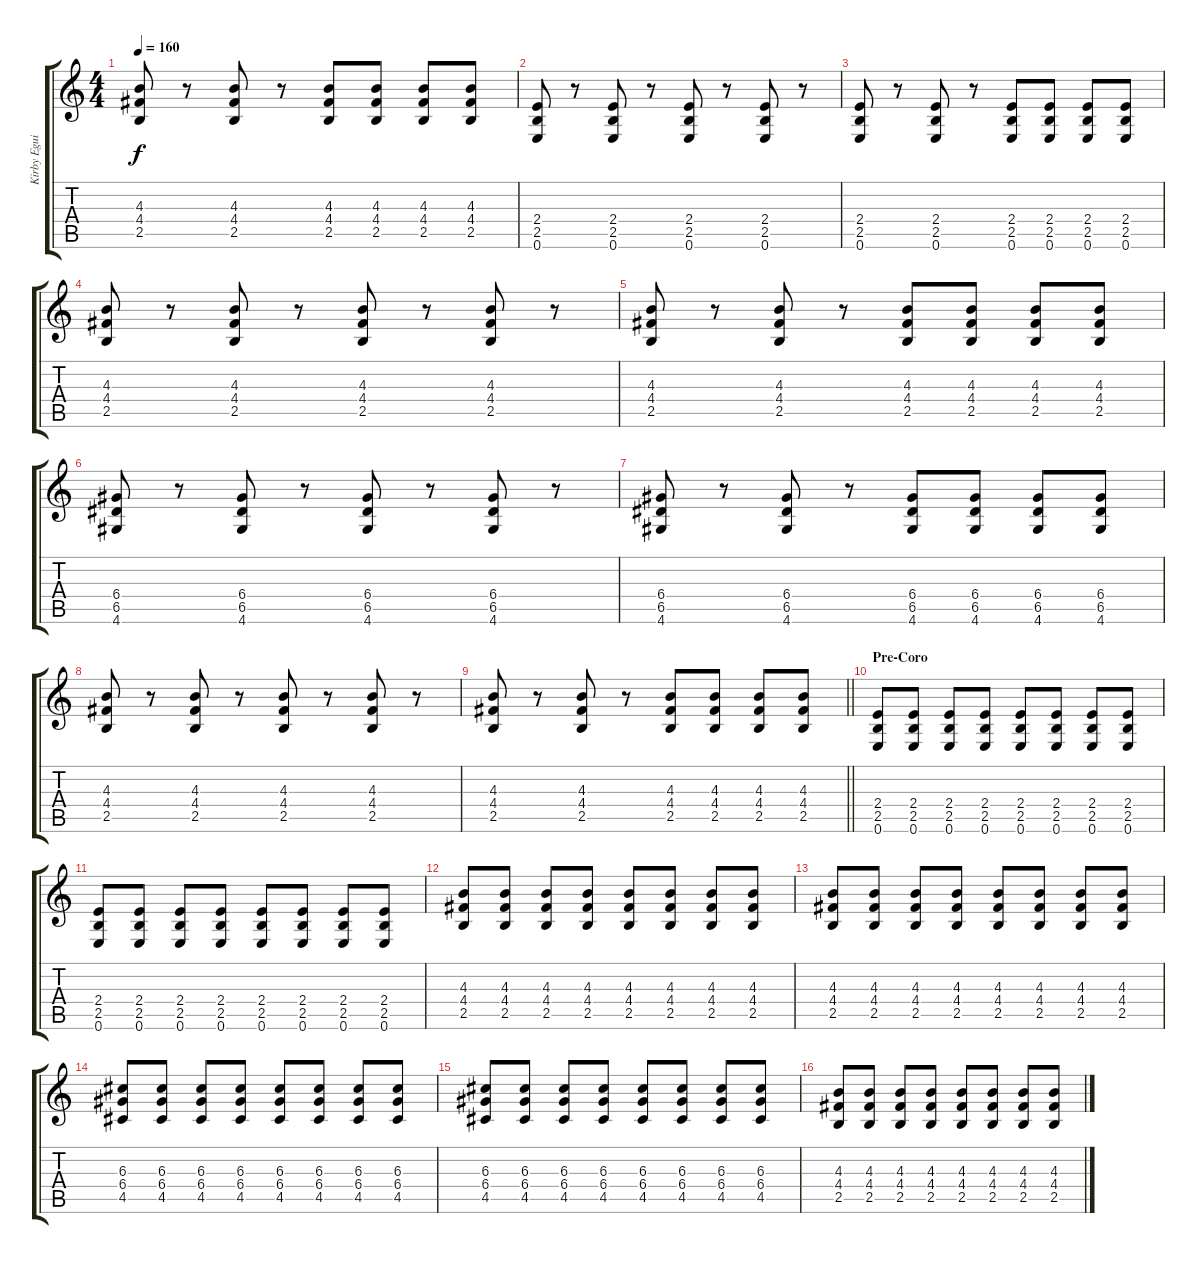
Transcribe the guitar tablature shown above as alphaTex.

\track ("Kirby Eguiarte" "Kirby Egui") {instrument distortionguitar}
\staff {score tabs}
\tuning (E4 B3 G3 D3 A2 E2) {hide}
\ts (4 4)
\tempo 160
\clef g2
\ks c
(4.3 4.4 2.5).8{dy f} r.8 (4.3 4.4 2.5).8 r.8 (4.3 4.4 2.5).8 (4.3 4.4 2.5).8 (4.3 4.4 2.5).8 (4.3 4.4 2.5).8 |
(2.4 2.5 0.6).8{volume 13} r.8 (2.4 2.5 0.6).8 r.8 (2.4 2.5 0.6).8 r.8 (2.4 2.5 0.6).8 r.8 |
(2.4 2.5 0.6).8 r.8 (2.4 2.5 0.6).8 r.8 (2.4 2.5 0.6).8 (2.4 2.5 0.6).8 (2.4 2.5 0.6).8 (2.4 2.5 0.6).8 |
(4.3 4.4 2.5).8 r.8 (4.3 4.4 2.5).8 r.8 (4.3 4.4 2.5).8 r.8 (4.3 4.4 2.5).8 r.8 |
(4.3 4.4 2.5).8 r.8 (4.3 4.4 2.5).8 r.8 (4.3 4.4 2.5).8 (4.3 4.4 2.5).8 (4.3 4.4 2.5).8 (4.3 4.4 2.5).8 |
(6.4 6.5 4.6).8 r.8 (6.4 6.5 4.6).8 r.8 (6.4 6.5 4.6).8 r.8 (6.4 6.5 4.6).8 r.8 |
(6.4 6.5 4.6).8 r.8 (6.4 6.5 4.6).8 r.8 (6.4 6.5 4.6).8 (6.4 6.5 4.6).8 (6.4 6.5 4.6).8 (6.4 6.5 4.6).8 |
(4.3 4.4 2.5).8 r.8 (4.3 4.4 2.5).8 r.8 (4.3 4.4 2.5).8 r.8 (4.3 4.4 2.5).8 r.8 |
\barLineRight lightlight
(4.3 4.4 2.5).8 r.8 (4.3 4.4 2.5).8 r.8 (4.3 4.4 2.5).8 (4.3 4.4 2.5).8 (4.3 4.4 2.5).8 (4.3 4.4 2.5).8 |
\section ("" "Pre-Coro")
(2.4 2.5 0.6).8 (2.4 2.5 0.6).8 (2.4 2.5 0.6).8 (2.4 2.5 0.6).8 (2.4 2.5 0.6).8 (2.4 2.5 0.6).8 (2.4 2.5 0.6).8 (2.4 2.5 0.6).8 |
(2.4 2.5 0.6).8 (2.4 2.5 0.6).8 (2.4 2.5 0.6).8 (2.4 2.5 0.6).8 (2.4 2.5 0.6).8 (2.4 2.5 0.6).8 (2.4 2.5 0.6).8 (2.4 2.5 0.6).8 |
(4.3 4.4 2.5).8 (4.3 4.4 2.5).8 (4.3 4.4 2.5).8 (4.3 4.4 2.5).8 (4.3 4.4 2.5).8 (4.3 4.4 2.5).8 (4.3 4.4 2.5).8 (4.3 4.4 2.5).8 |
(4.3 4.4 2.5).8 (4.3 4.4 2.5).8 (4.3 4.4 2.5).8 (4.3 4.4 2.5).8 (4.3 4.4 2.5).8 (4.3 4.4 2.5).8 (4.3 4.4 2.5).8 (4.3 4.4 2.5).8 |
(6.3 6.4 4.5).8 (6.3 6.4 4.5).8 (6.3 6.4 4.5).8 (6.3 6.4 4.5).8 (6.3 6.4 4.5).8 (6.3 6.4 4.5).8 (6.3 6.4 4.5).8 (6.3 6.4 4.5).8 |
(6.3 6.4 4.5).8 (6.3 6.4 4.5).8 (6.3 6.4 4.5).8 (6.3 6.4 4.5).8 (6.3 6.4 4.5).8 (6.3 6.4 4.5).8 (6.3 6.4 4.5).8 (6.3 6.4 4.5).8 |
(4.3 4.4 2.5).8 (4.3 4.4 2.5).8 (4.3 4.4 2.5).8 (4.3 4.4 2.5).8 (4.3 4.4 2.5).8 (4.3 4.4 2.5).8 (4.3 4.4 2.5).8 (4.3 4.4 2.5).8
